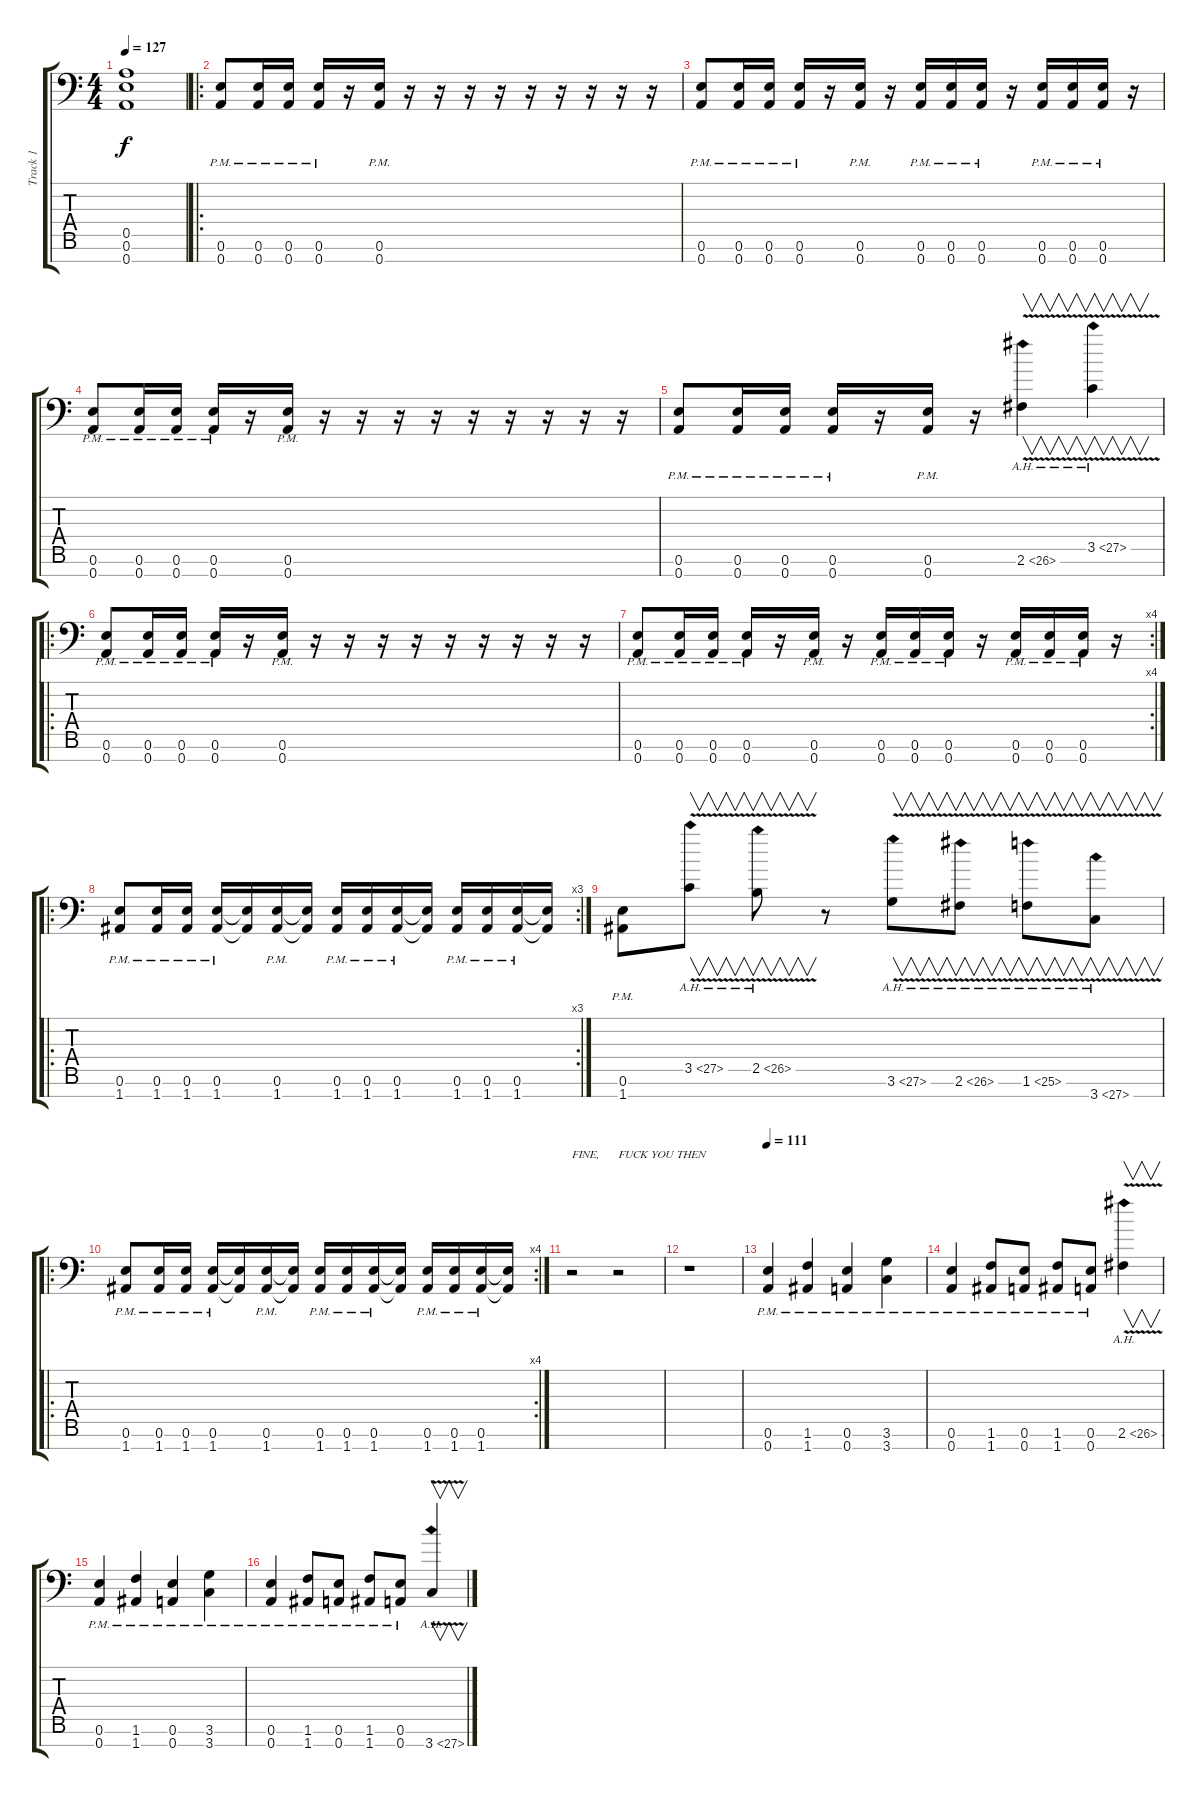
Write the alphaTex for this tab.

\track ("Track 1" "Track 1") {instrument distortionguitar}
\staff {score tabs}
\tuning (E4 B3 G3 D3 A2 E2 A1) {hide}
\ts (4 4)
\tempo 127
\clef f4
\ks c
(0.5{t} 0.6{t} 0.7{t}).1{dy f} |
\ro
(0.6{pm} 0.7{pm}).8 (0.6{pm} 0.7{pm}).16 (0.6{pm} 0.7{pm}).16 (0.6{pm} 0.7{pm}).16 r.16 (0.6{pm} 0.7{pm}).16 r.16 r.16 r.16 r.16 r.16 r.16 r.16 r.16 r.16 |
(0.6{pm} 0.7{pm}).8 (0.6{pm} 0.7{pm}).16 (0.6{pm} 0.7{pm}).16 (0.6{pm} 0.7{pm}).16 r.16 (0.6{pm} 0.7{pm}).16 r.16 (0.6{pm} 0.7{pm}).16 (0.6{pm} 0.7{pm}).16 (0.6{pm} 0.7{pm}).16 r.16 (0.6{pm} 0.7{pm}).16 (0.6{pm} 0.7{pm}).16 (0.6{pm} 0.7{pm}).16 r.16 |
(0.6{pm} 0.7{pm}).8 (0.6{pm} 0.7{pm}).16 (0.6{pm} 0.7{pm}).16 (0.6{pm} 0.7{pm}).16 r.16 (0.6{pm} 0.7{pm}).16 r.16 r.16 r.16 r.16 r.16 r.16 r.16 r.16 r.16 |
(0.6{pm} 0.7{pm}).8 (0.6{pm} 0.7{pm}).16 (0.6{pm} 0.7{pm}).16 (0.6{pm} 0.7{pm}).16 r.16 (0.6{pm} 0.7{pm}).16 r.16 2.6{ah 24 v}.4{v} 3.5{ah 24 v}.4{v} |
\ro
(0.6{pm} 0.7{pm}).8 (0.6{pm} 0.7{pm}).16 (0.6{pm} 0.7{pm}).16 (0.6{pm} 0.7{pm}).16 r.16 (0.6{pm} 0.7{pm}).16 r.16 r.16 r.16 r.16 r.16 r.16 r.16 r.16 r.16 |
\rc 4
(0.6{pm} 0.7{pm}).8 (0.6{pm} 0.7{pm}).16 (0.6{pm} 0.7{pm}).16 (0.6{pm} 0.7{pm}).16 r.16 (0.6{pm} 0.7{pm}).16 r.16 (0.6{pm} 0.7{pm}).16 (0.6{pm} 0.7{pm}).16 (0.6{pm} 0.7{pm}).16 r.16 (0.6{pm} 0.7{pm}).16 (0.6{pm} 0.7{pm}).16 (0.6{pm} 0.7{pm}).16 r.16 |
\ro
\rc 3
(0.6{pm} 1.7{pm}).8 (0.6{pm} 1.7{pm}).16 (0.6{pm} 1.7{pm}).16 (0.6{pm} 1.7{pm}).16 (0.6{t} 1.7{t}).16 (0.6{pm} 1.7{pm}).16 (0.6{t} 1.7{t}).16 (0.6{pm} 1.7{pm}).16 (0.6{pm} 1.7{pm}).16 (0.6{pm} 1.7{pm}).16 (0.6{t} 1.7{t}).16 (0.6{pm} 1.7{pm}).16 (0.6{pm} 1.7{pm}).16 (0.6{pm} 1.7{pm}).16 (0.6{t} 1.7{t}).16 |
(0.6{pm} 1.7{pm}).8 3.5{ah 24 v}.8{v} 2.5{ah 24 v}.8{v} r.8 3.6{ah 24 v}.8{v} 2.6{ah 24 v}.8{v} 1.6{ah 24 v}.8{v} 3.7{ah 24 v}.8{v} |
\ro
\rc 4
(0.6{pm} 1.7{pm}).8 (0.6{pm} 1.7{pm}).16 (0.6{pm} 1.7{pm}).16 (0.6{pm} 1.7{pm}).16 (0.6{t} 1.7{t}).16 (0.6{pm} 1.7{pm}).16 (0.6{t} 1.7{t}).16 (0.6{pm} 1.7{pm}).16 (0.6{pm} 1.7{pm}).16 (0.6{pm} 1.7{pm}).16 (0.6{t} 1.7{t}).16 (0.6{pm} 1.7{pm}).16 (0.6{pm} 1.7{pm}).16 (0.6{pm} 1.7{pm}).16 (0.6{t} 1.7{t}).16 |
r.2{txt "FINE,"} r.2{txt "FUCK YOU THEN"} |
r.1 |
\tempo 111
(0.6{pm} 0.7{pm}).4 (1.6{pm} 1.7{pm}).4 (0.6{pm} 0.7{pm}).4 (3.6{pm} 3.7{pm}).4 |
(0.6{pm} 0.7{pm}).4 (1.6{pm} 1.7{pm}).8 (0.6{pm} 0.7{pm}).8 (1.6{pm} 1.7{pm}).8 (0.6{pm} 0.7{pm}).8 2.6{ah 24 v}.4{v} |
(0.6{pm} 0.7{pm}).4 (1.6{pm} 1.7{pm}).4 (0.6{pm} 0.7{pm}).4 (3.6{pm} 3.7{pm}).4 |
(0.6{pm} 0.7{pm}).4 (1.6{pm} 1.7{pm}).8 (0.6{pm} 0.7{pm}).8 (1.6{pm} 1.7{pm}).8 (0.6{pm} 0.7{pm}).8 3.7{ah 24 v}.4{v}
